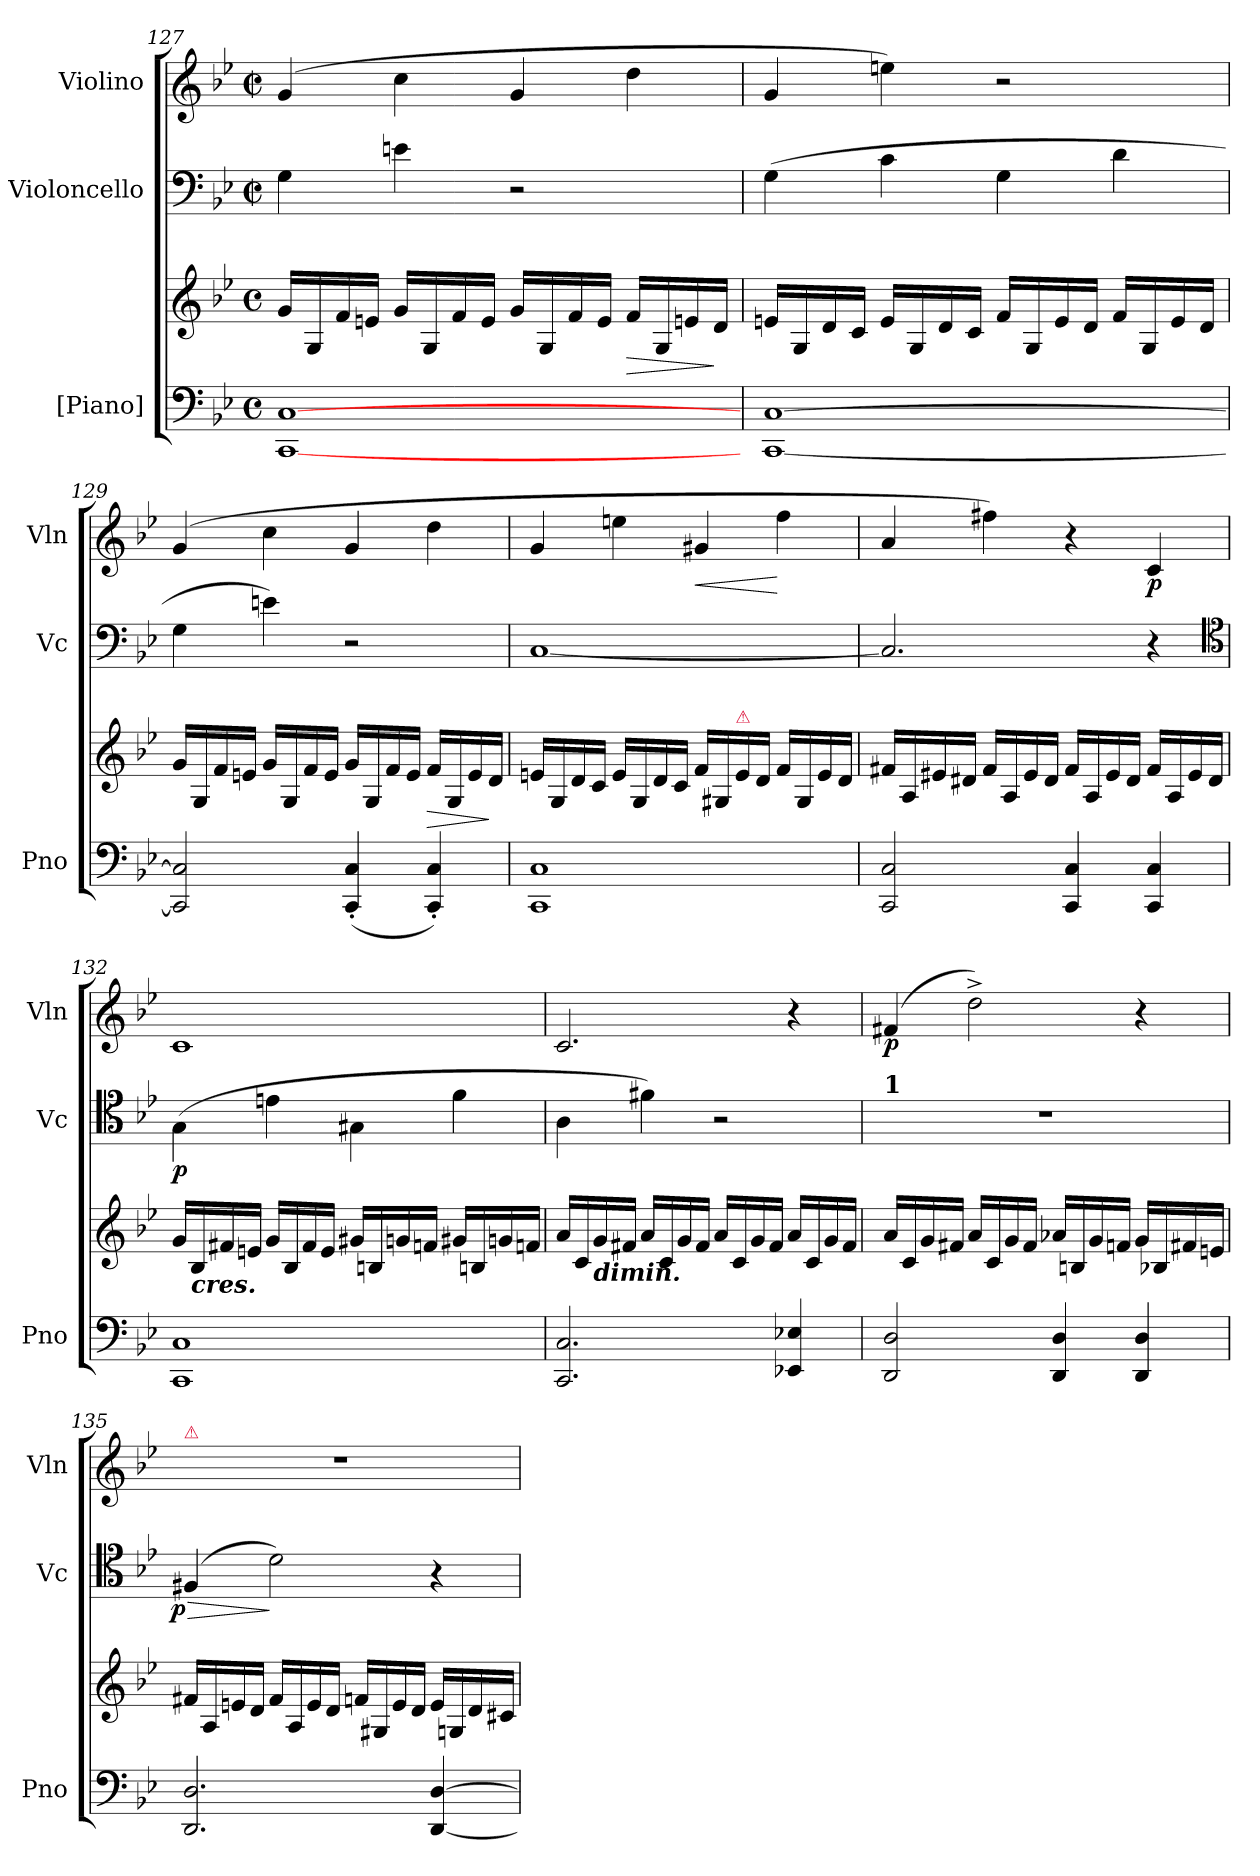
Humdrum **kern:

**kern	**kern	**dynam	**kern	**dynam	**kern	**dynam
*part3	*part3	*part3	*part2	*part2	*part1	*part1
*staff4	*staff3	*staff3/4	*staff2	*staff2	*staff1	*staff1
*I"[Piano]	*	*	*I"Violoncello	*	*I"Violino	*
*I'Pno	*	*	*I'Vc	*	*I'Vln	*
*clefF4	*clefG2	*	*clefF4	*	*clefG2	*
*k[b-e-]	*k[b-e-]	*	*k[b-e-]	*	*k[b-e-]	*
*g:	*g:	*	*g:	*	*g:	*
*M4/4	*M4/4	*	*M2/2	*	*M2/2	*
*met(c)	*met(c)	*	*met(c|)	*	*met(c|)	*
=127	=127	=127	=127	=127	=127	=127
[<1CC [<1C	16gLL	.	4G	.	(>4g	.
.	16G	.	.	.	.	.
.	16f	.	.	.	.	.
.	16enJJ	.	.	.	.	.
.	16gLL	.	4en	.	4cc	.
.	16G	.	.	.	.	.
.	16f	.	.	.	.	.
.	16eJJ	.	.	.	.	.
.	16gLL	.	2r	.	4g	.
.	16G	.	.	.	.	.
.	16f	.	.	.	.	.
.	16eJJ	.	.	.	.	.
!	!	!LO:HP:b	!	!	!	!
.	16fLL	>	.	.	4dd	.
.	16G	.	.	.	.	.
.	16en	.	.	.	.	.
.	16dJJ	]	.	.	.	.
=128	=128	=128	=128	=128	=128	=128
[1CC [1C	16enLL	.	(>4G	.	4g	.
.	16G	.	.	.	.	.
.	16d	.	.	.	.	.
.	16cJJ	.	.	.	.	.
.	16eLL	.	4c	.	4een)	.
.	16G	.	.	.	.	.
.	16d	.	.	.	.	.
.	16cJJ	.	.	.	.	.
.	16fLL	.	4G	.	2r	.
.	16G	.	.	.	.	.
.	16e	.	.	.	.	.
.	16dJJ	.	.	.	.	.
.	16fLL	.	4d	.	.	.
.	16G	.	.	.	.	.
.	16e	.	.	.	.	.
.	16dJJ	.	.	.	.	.
=129	=129	=129	=129	=129	=129	=129
2CC] 2C]	16gLL	.	4G	.	(>4g	.
.	16G	.	.	.	.	.
.	16f	.	.	.	.	.
.	16enJJ	.	.	.	.	.
.	16gLL	.	4en)	.	4cc	.
.	16G	.	.	.	.	.
.	16f	.	.	.	.	.
.	16eJJ	.	.	.	.	.
(<4CC' 4C'	16gLL	.	2r	.	4g	.
.	16G	.	.	.	.	.
.	16f	.	.	.	.	.
.	16eJJ	.	.	.	.	.
!	!	!LO:HP:b	!	!	!	!
4CC' 4C')	16fLL	>	.	.	4dd	.
.	16G	.	.	.	.	.
.	16e	.	.	.	.	.
.	16dJJ	]	.	.	.	.
=130	=130	=130	=130	=130	=130	=130
1CC 1C	16enLL	.	[1C	.	4g	.
.	16G	.	.	.	.	.
.	16d	.	.	.	.	.
.	16cJJ	.	.	.	.	.
.	16eLL	.	.	.	4een	.
.	16G	.	.	.	.	.
.	16d	.	.	.	.	.
.	16cJJ	.	.	.	.	.
!	!	!	!	!	!	!LO:HP:b
.	16fLL	.	.	.	4g#X	<
.	16G#X	.	.	.	.	.
!	!LO:TX:a:Bi:color=crimson:t=⚠	!	!	!	!	!
.	16e	.	.	.	.	.
.	16dJJ	.	.	.	.	.
.	16fLL	.	.	.	4ff	[
.	16G#	.	.	.	.	.
.	16e	.	.	.	.	.
.	16dJJ	.	.	.	.	.
=131	=131	=131	=131	=131	=131	=131
2CC 2C	16f#XLL	.	2.C]	.	4a	.
.	16A	.	.	.	.	.
.	16e#X	.	.	.	.	.
.	16d#XJJ	.	.	.	.	.
.	16f#LL	.	.	.	4ff#X)	.
.	16A	.	.	.	.	.
.	16e#	.	.	.	.	.
.	16d#JJ	.	.	.	.	.
4CC 4C	16f#LL	.	.	.	4r	.
.	16A	.	.	.	.	.
.	16e#	.	.	.	.	.
.	16d#JJ	.	.	.	.	.
4CC 4C	16f#LL	.	4r	.	4c	p
.	16A	.	.	.	.	.
.	16e#	.	.	.	.	.
.	16d#JJ	.	.	.	.	.
*	*	*	*clefC4	*	*	*
=132	=132	=132	=132	=132	=132	=132
1CC 1C	16gLL	.	(>4G\	p	1c	.
!	!LO:TX:b:Bi:t=cres.	!	!	!	!	!
.	16B-	.	.	.	.	.
.	16f#X	.	.	.	.	.
.	16enJJ	.	.	.	.	.
.	16gLL	.	4en	.	.	.
.	16B-	.	.	.	.	.
.	16f#	.	.	.	.	.
.	16eJJ	.	.	.	.	.
.	16g#XLL	.	4G#X\	.	.	.
.	16Bn	.	.	.	.	.
.	16gn	.	.	.	.	.
.	16fnJJ	.	.	.	.	.
.	16g#XLL	.	4f	.	.	.
.	16Bn	.	.	.	.	.
.	16gn	.	.	.	.	.
.	16fnJJ	.	.	.	.	.
=133	=133	=133	=133	=133	=133	=133
2.CC 2.C	16aLL	.	4A	.	2.c	.
.	16c	.	.	.	.	.
!	!LO:TX:b:Bi:t=dimin.	!	!	!	!	!
.	16g	.	.	.	.	.
.	16f#XJJ	.	.	.	.	.
.	16aLL	.	4f#X)	.	.	.
.	16c	.	.	.	.	.
.	16g	.	.	.	.	.
.	16f#JJ	.	.	.	.	.
.	16aLL	.	2r	.	.	.
.	16c	.	.	.	.	.
.	16g	.	.	.	.	.
.	16f#JJ	.	.	.	.	.
4EE-X 4E-X	16aLL	.	.	.	4r	.
.	16c	.	.	.	.	.
.	16g	.	.	.	.	.
.	16f#JJ	.	.	.	.	.
=134	=134	=134	=134	=134	=134	=134
!	!	!	!LO:TX:a:B:t=1	!	!	!
2DD 2D	16aLL	.	1r	.	(>4f#X	p
.	16c	.	.	.	.	.
.	16g	.	.	.	.	.
.	16f#XJJ	.	.	.	.	.
.	16aLL	.	.	.	2dd^<)	.
.	16c	.	.	.	.	.
.	16g	.	.	.	.	.
.	16f#JJ	.	.	.	.	.
4DD 4D	16a-XLL	.	.	.	.	.
.	16Bn	.	.	.	.	.
.	16g	.	.	.	.	.
.	16fnJJ	.	.	.	.	.
4DD 4D	16gLL	.	.	.	4r	.
.	16B-X	.	.	.	.	.
.	16f#X	.	.	.	.	.
.	16enJJ	.	.	.	.	.
=135	=135	=135	=135	=135	=135	=135
!	!	!	!	!	!LO:TX:a:color=crimson:t=⚠	!
!	!	!	!	!LO:HP:b	!	!
!	!	!	!	!LO:DY:n=1:rj	!	!
2.DD 2.D	16f#XLL	.	(>4F#X	> p	1rdd	.
.	16A	.	.	.	.	.
.	16en	.	.	.	.	.
.	16dJJ	.	.	.	.	.
.	16f#LL	.	2d)	]	.	.
.	16A	.	.	.	.	.
.	16e	.	.	.	.	.
.	16dJJ	.	.	.	.	.
.	16fnLL	.	.	.	.	.
.	16G#X	.	.	.	.	.
.	16e	.	.	.	.	.
.	16dJJ	.	.	.	.	.
[4DD [4D	16eLL	.	4r	.	.	.
.	16Gn	.	.	.	.	.
.	16d	.	.	.	.	.
.	16c#XJJ	.	.	.	.	.
=	=	=	=	=	=	=
*-	*-	*-	*-	*-	*-	*-
